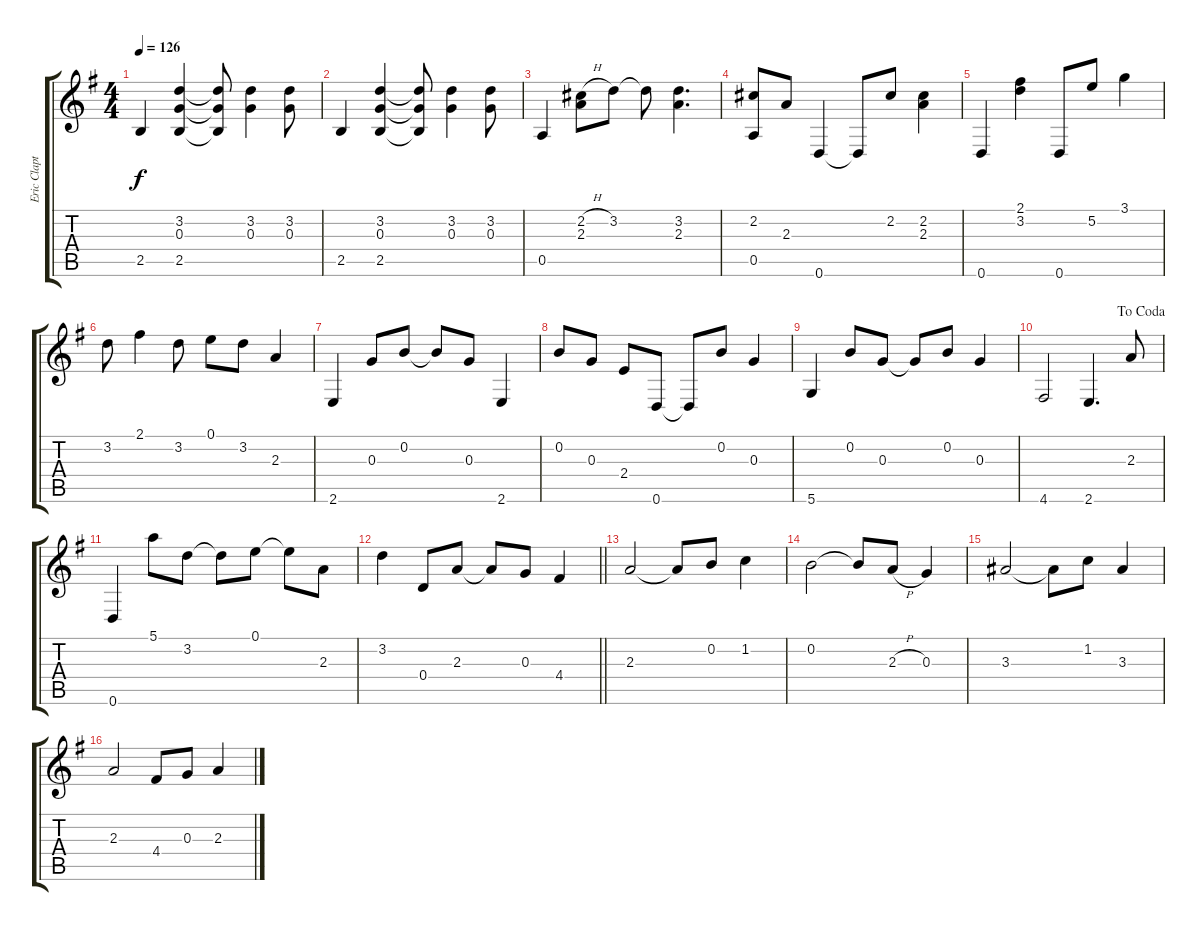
\track ("Eric Clapton - Gtr.1" "Eric Clapt") {instrument acousticguitarnylon}
\staff {score tabs}
\tuning (E4 B3 G3 D3 A2 D2) {hide}
\ts (4 4)
\tempo 126
\clef g2
\ks g
2.5.4{dy f} (3.2 0.3 2.5).4 (3.2{t} 0.3{t} 2.5{t}).8 (3.2 0.3).4 (3.2 0.3).8 |
2.5.4 (3.2 0.3 2.5).4 (3.2{t} 0.3{t} 2.5{t}).8 (3.2 0.3).4 (3.2 0.3).8 |
0.5.4 (2.2{h} 2.3).8 3.2.8 3.2{t}.8 (3.2 2.3).4{d} |
(2.2 0.5).8 2.3.8 0.6.4 0.6{t}.8 2.2.8 (2.2 2.3).4 |
0.6.4 (2.1 3.2).4 0.6.8 5.2.8 3.1.4 |
3.2.8 2.1.4 3.2.8 0.1.8 3.2.8 2.3.4 |
2.6.4 0.3.8 0.2.8 0.2{t}.8 0.3.8 2.6.4 |
0.2.8 0.3.8 2.4.8 0.6.8 0.6{t}.8 0.2.8 0.3.4 |
5.6.4 0.2.8 0.3.8 0.3{t}.8 0.2.8 0.3.4 |
\jump dacoda
4.6.2 2.6.4{d} 2.3.8 |
0.6.4 5.1.8 3.2.8 3.2{t}.8 0.1.8 0.1{t}.8 2.3.8 |
\barLineRight lightlight
3.2.4 0.4.8 2.3.8 2.3{t}.8 0.3.8 4.4.4 |
2.3.2 2.3{t}.8 0.2.8 1.2.4 |
0.2.2 0.2{t}.8 2.3{h}.8 0.3.4 |
3.3.2 3.3{t}.8 1.2.8 3.3.4 |
2.3.2 4.4.8 0.3.8 2.3.4
